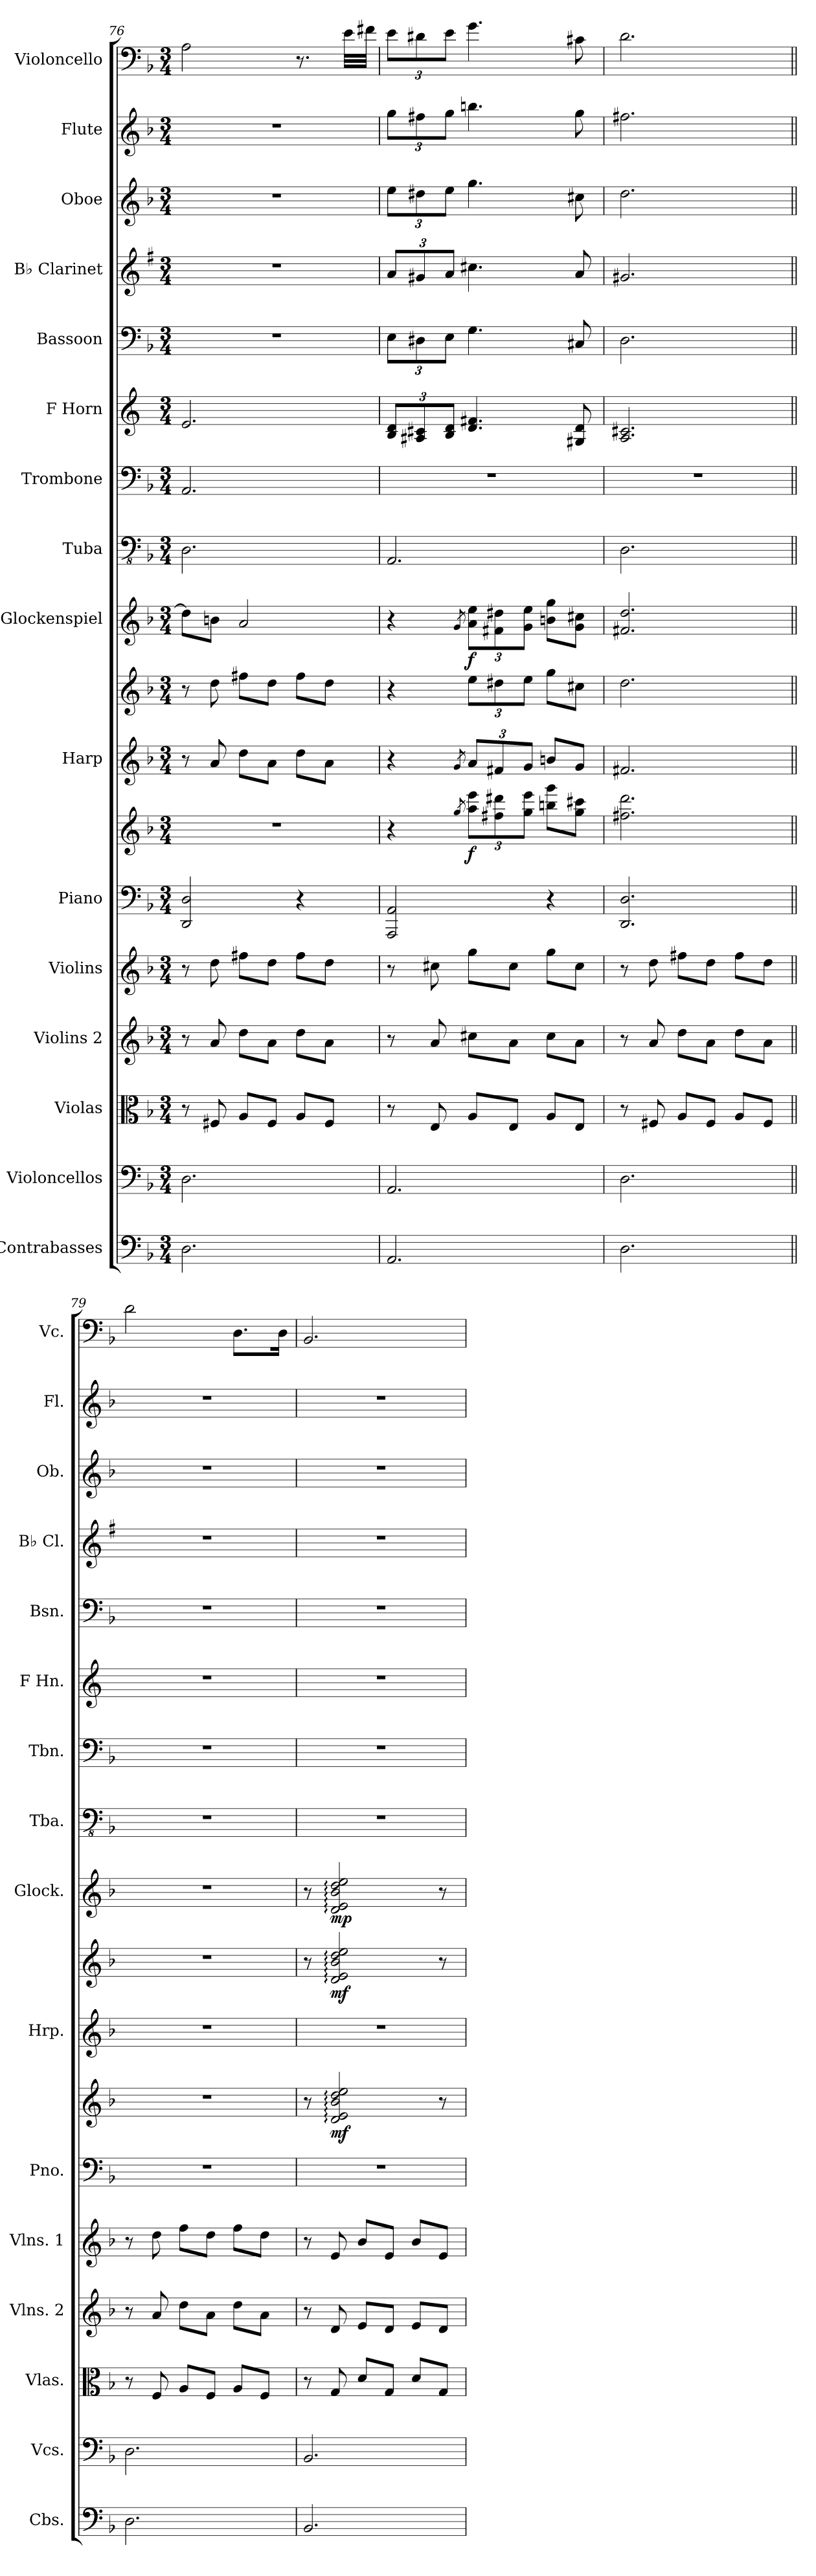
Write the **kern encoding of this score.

**kern	**kern	**kern	**kern	**kern	**kern	**kern	**dynam	**kern	**kern	**dynam	**kern	**dynam	**kern	**kern	**kern	**kern	**kern	**kern	**kern	**kern
*part16	*part15	*part14	*part13	*part12	*part11	*part11	*part11	*part10	*part10	*part10	*part9	*part9	*part8	*part7	*part6	*part5	*part4	*part3	*part2	*part1
*staff18	*staff17	*staff16	*staff15	*staff14	*staff13	*staff12	*staff12/13	*staff11	*staff10	*staff10/11	*staff9	*staff9	*staff8	*staff7	*staff6	*staff5	*staff4	*staff3	*staff2	*staff1
*I"Contrabasses	*I"Violoncellos	*I"Violas	*I"Violins 2	*I"Violins	*I"Piano	*	*	*I"Harp	*	*	*I"Glockenspiel	*	*I"Tuba	*I"Trombone	*I"F Horn	*I"Bassoon	*I"B♭ Clarinet	*I"Oboe	*I"Flute	*I"Violoncello
*I'Cbs.	*I'Vcs.	*I'Vlas.	*I'Vlns. 2	*I'Vlns. 1	*I'Pno.	*	*	*I'Hrp.	*	*	*I'Glock.	*	*I'Tba.	*I'Tbn.	*I'F Hn.	*I'Bsn.	*I'B♭ Cl.	*I'Ob.	*I'Fl.	*I'Vc.
*clefF4	*clefF4	*clefC3	*clefG2	*clefG2	*clefF4	*clefG2	*	*clefG2	*clefG2	*	*clefG2	*	*clefFv4	*clefF4	*clefG2	*clefF4	*clefG2	*clefG2	*clefG2	*clefF4
*ITrd7c12	*	*	*	*	*	*	*	*	*	*	*ITrd-14c-24	*	*	*	*ITrd4c7	*	*ITrd1c2	*	*	*
*k[b-]	*k[b-]	*k[b-]	*k[b-]	*k[b-]	*k[b-]	*k[b-]	*	*k[b-]	*k[b-]	*	*k[b-]	*	*k[b-]	*k[b-]	*k[b-]	*k[b-]	*k[b-]	*k[b-]	*k[b-]	*k[b-]
*M3/4	*M3/4	*M3/4	*M3/4	*M3/4	*M3/4	*M3/4	*	*M3/4	*M3/4	*	*M3/4	*	*M3/4	*M3/4	*M3/4	*M3/4	*M3/4	*M3/4	*M3/4	*M3/4
=76	=76	=76	=76	=76	=76	=76	=76	=76	=76	=76	=76	=76	=76	=76	=76	=76	=76	=76	=76	=76
2.DD\	2.D\	8r	8r	8r	2DD/ 2D/	2.r	.	8r	8r	.	8dddd\L]	.	2.DD\	2.AA/	2.A/	2.r	2.r	2.r	2.r	2A\
.	.	8F#X/	8a/	8dd\	.	.	.	8a/	8dd\	.	8bbbn\J	.	.	.	.	.	.	.	.	.
.	.	8A/L	8dd\L	8ff#X\L	.	.	.	8dd\L	8ff#X\L	.	2aaa/	.	.	.	.	.	.	.	.	.
.	.	8F#/J	8a\J	8dd\J	.	.	.	8a\J	8dd\J	.	.	.	.	.	.	.	.	.	.	.
.	.	8A/L	8dd\L	8ff#\L	4r	.	.	8dd\L	8ff#\L	.	.	.	.	.	.	.	.	.	.	8.r
.	.	8F#/J	8a\J	8dd\J	.	.	.	8a\J	8dd\J	.	.	.	.	.	.	.	.	.	.	.
.	.	.	.	.	.	.	.	.	.	.	.	.	.	.	.	.	.	.	.	32e\LLL
.	.	.	.	.	.	.	.	.	.	.	.	.	.	.	.	.	.	.	.	32f#X\JJJ
!!LO:PB:g=z
=77	=77	=77	=77	=77	=77	=77	=77	=77	=77	=77	=77	=77	=77	=77	=77	=77	=77	=77	=77	=77
*	*	*	*	*	*	*	*	*	*	*	*	*	*	*	*Xbrackettup	*Xbrackettup	*Xbrackettup	*Xbrackettup	*Xbrackettup	*Xbrackettup
2.AAA/	2.AA/	8r	8r	8r	2AAA/ 2AA/	4r	.	4r	4r	.	4r	.	2.AAA/	2.r	12E/ 12G/L	12E\L	12g/L	12ee\L	12gg\L	12e\L
.	.	.	.	.	.	.	.	.	.	.	.	.	.	.	12D#X/ 12F#X/	12D#X\	12f#X/	12dd#X\	12ff#X\	12d#X\
.	.	8E/	8a/	8cc#X\	.	.	.	.	.	.	.	.	.	.	.	.	.	.	.	.
.	.	.	.	.	.	.	.	.	.	.	.	.	.	.	12E/ 12G/J	12E\J	12g/J	12ee\J	12gg\J	12e\J
.	.	.	.	.	.	8qgg/	.	8qg/	.	.	8qggg/	.	.	.	.	.	.	.	.	.
*	*	*	*	*	*	*Xbrackettup	*	*Xbrackettup	*Xbrackettup	*	*Xbrackettup	*	*	*	*	*	*	*	*	*
!	!	!	!	!	!	!	!LO:DY:b	!	!	!	!	!LO:DY:b	!	!	!	!	!	!	!	!
.	.	8A/L	8cc#X\L	8gg\L	.	12aa\ 12eee\L	f	12a/L	12ee\L	.	12aaa\ 12eeee\L	f	.	.	4.G/ 4.Bn/	4.G\	4.bn\	4.gg\	4.bbn\	4.g\
.	.	.	.	.	.	12ff#X\ 12ddd#X\	.	12f#X/	12dd#X\	.	12fff#X\ 12dddd#X\	.	.	.	.	.	.	.	.	.
.	.	8E/J	8a\J	8cc#\J	.	.	.	.	.	.	.	.	.	.	.	.	.	.	.	.
.	.	.	.	.	.	12gg\ 12eee\J	.	12g/J	12ee\J	.	12ggg\ 12eeee\J	.	.	.	.	.	.	.	.	.
.	.	8A/L	8cc#\L	8gg\L	4r	8bbn\ 8ggg\L	.	8bn/L	8gg\L	.	8bbbn\ 8gggg\L	.	.	.	.	.	.	.	.	.
.	.	8E/J	8a\J	8cc#\J	.	8gg\ 8ccc#X\J	.	8g/J	8cc#X\J	.	8ggg\ 8cccc#X\J	.	.	.	8C#X/ 8G/	8C#X/	8g/	8cc#X\	8gg\	8c#X\
=78	=78	=78	=78	=78	=78	=78	=78	=78	=78	=78	=78	=78	=78	=78	=78	=78	=78	=78	=78	=78
2.DD\	2.D\	8r	8r	8r	2.DD/ 2.D/	2.ff#X\ 2.ddd\	.	2.f#X/	2.dd\	.	2.fff#X/ 2.dddd/	.	2.DD\	2.r	2.D/ 2.F#X/	2.D\	2.f#X/	2.dd\	2.ff#X\	2.d\
.	.	8F#X/	8a/	8dd\	.	.	.	.	.	.	.	.	.	.	.	.	.	.	.	.
.	.	8A/L	8dd\L	8ff#X\L	.	.	.	.	.	.	.	.	.	.	.	.	.	.	.	.
.	.	8F#/J	8a\J	8dd\J	.	.	.	.	.	.	.	.	.	.	.	.	.	.	.	.
.	.	8A/L	8dd\L	8ff#\L	.	.	.	.	.	.	.	.	.	.	.	.	.	.	.	.
.	.	8F#/J	8a\J	8dd\J	.	.	.	.	.	.	.	.	.	.	.	.	.	.	.	.
!!LO:PB:g=z
=79||	=79||	=79||	=79||	=79||	=79||	=79||	=79||	=79||	=79||	=79||	=79||	=79||	=79||	=79||	=79||	=79||	=79||	=79||	=79||	=79||
!!LO:REH:place=s1:a:B:fs=14:t=H
*	*	*	*	*	*	*	*	*	*	*	*	*	*	*	*	*	*	*	*	*MM55
2.DD\	2.D\	8r	8r	8r	2.r	2.r	.	2.r	2.r	.	2.r	.	2.r	2.r	2.r	2.r	2.r	2.r	2.r	2d\
.	.	8F/	8a/	8dd\	.	.	.	.	.	.	.	.	.	.	.	.	.	.	.	.
.	.	8A/L	8dd\L	8ff\L	.	.	.	.	.	.	.	.	.	.	.	.	.	.	.	.
.	.	8F/J	8a\J	8dd\J	.	.	.	.	.	.	.	.	.	.	.	.	.	.	.	.
.	.	8A/L	8dd\L	8ff\L	.	.	.	.	.	.	.	.	.	.	.	.	.	.	.	8.D\L
.	.	8F/J	8a\J	8dd\J	.	.	.	.	.	.	.	.	.	.	.	.	.	.	.	.
.	.	.	.	.	.	.	.	.	.	.	.	.	.	.	.	.	.	.	.	16D\Jk
=80	=80	=80	=80	=80	=80	=80	=80	=80	=80	=80	=80	=80	=80	=80	=80	=80	=80	=80	=80	=80
2.BBB-/	2.BB-/	8r	8r	8r	2.r	8r	.	2.r	8r	.	8r	.	2.r	2.r	2.r	2.r	2.r	2.r	2.r	2.BB-/
!	!	!	!	!	!	!	!LO:DY:b	!	!	!LO:DY:b	!	!LO:DY:b	!	!	!	!	!	!	!	!
.	.	8G/	8d/	8e/	.	2d/: 2e/: 2b-/: 2dd/: 2ee/:	mf	.	2d/: 2e/: 2b-/: 2dd/: 2ee/:	mf	2ddd/: 2eee/: 2bbb-/: 2dddd/: 2eeee/:	mp	.	.	.	.	.	.	.	.
.	.	8d/L	8e/L	8b-/L	.	.	.	.	.	.	.	.	.	.	.	.	.	.	.	.
.	.	8G/J	8d/J	8e/J	.	.	.	.	.	.	.	.	.	.	.	.	.	.	.	.
.	.	8d/L	8e/L	8b-/L	.	.	.	.	.	.	.	.	.	.	.	.	.	.	.	.
.	.	8G/J	8d/J	8e/J	.	8r	.	.	8r	.	8r	.	.	.	.	.	.	.	.	.
=	=	=	=	=	=	=	=	=	=	=	=	=	=	=	=	=	=	=	=	=
*-	*-	*-	*-	*-	*-	*-	*-	*-	*-	*-	*-	*-	*-	*-	*-	*-	*-	*-	*-	*-
